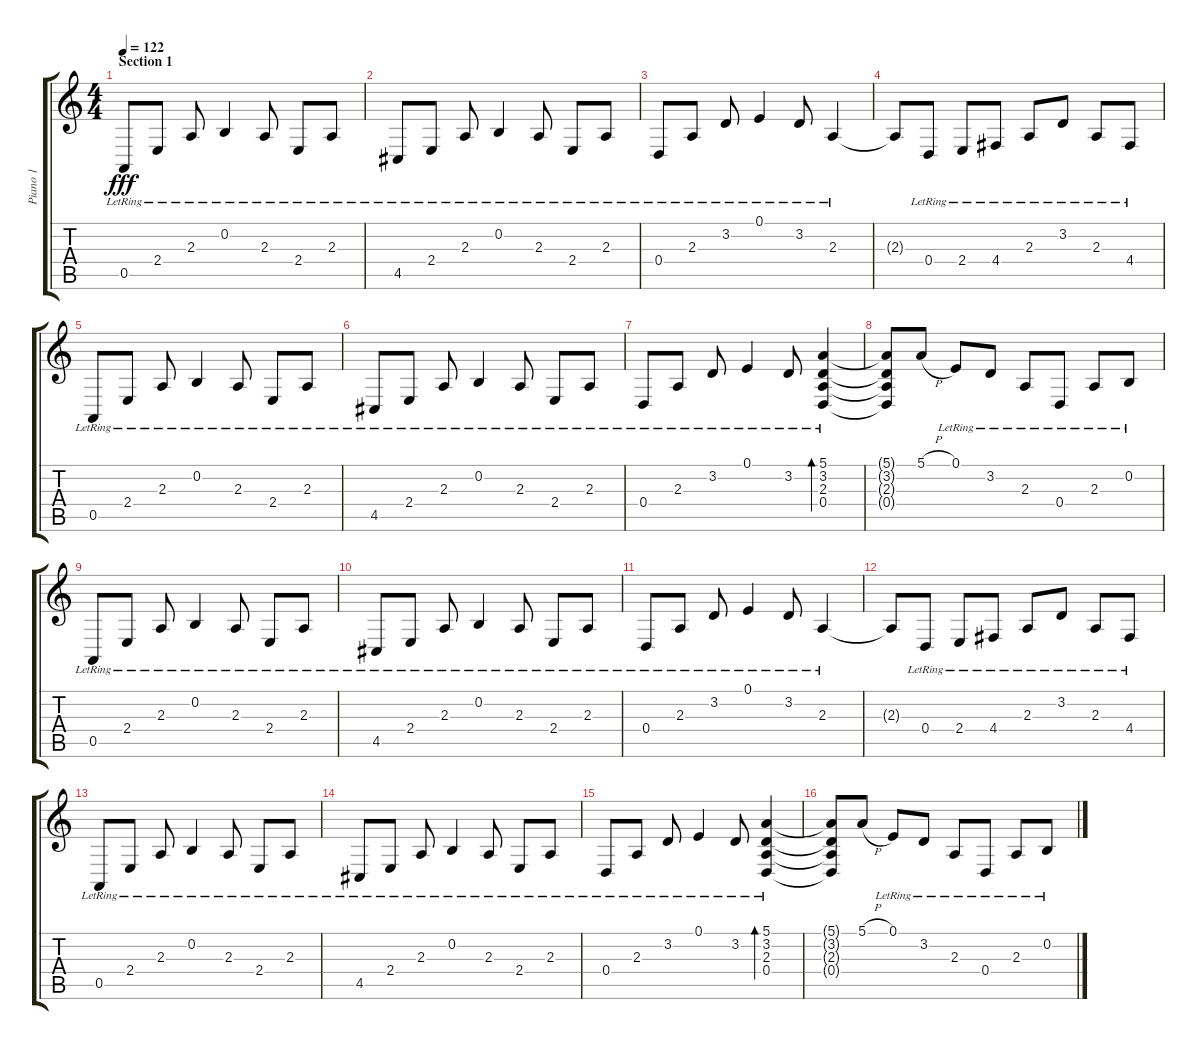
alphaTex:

\track ("Piano 1" "Piano 1") {instrument brightacousticpiano}
\staff {score tabs}
\tuning (E4 B3 G3 D3 A2 E2) {hide}
\ts (4 4)
\section ("" "Section 1")
\tempo 122
\clef g2
\ks c
0.5{lr}.8{dy fff} 2.4{lr}.8 2.3{lr}.8 0.2{lr}.4 2.3{lr}.8 2.4{lr}.8 2.3{lr}.8 |
4.5{lr}.8 2.4{lr}.8 2.3{lr}.8 0.2{lr}.4 2.3{lr}.8 2.4{lr}.8 2.3{lr}.8 |
0.4{lr}.8 2.3{lr}.8 3.2{lr}.8 0.1{lr}.4 3.2{lr}.8 2.3{lr}.4 |
2.3{t}.8 0.4{lr}.8 2.4{lr}.8 4.4{lr}.8 2.3{lr}.8 3.2{lr}.8 2.3{lr}.8 4.4{lr}.8 |
0.5{lr}.8 2.4{lr}.8 2.3{lr}.8 0.2{lr}.4 2.3{lr}.8 2.4{lr}.8 2.3{lr}.8 |
4.5{lr}.8 2.4{lr}.8 2.3{lr}.8 0.2{lr}.4 2.3{lr}.8 2.4{lr}.8 2.3{lr}.8 |
0.4{lr}.8 2.3{lr}.8 3.2{lr}.8 0.1{lr}.4 3.2{lr}.8 (5.1{lr} 3.2{lr} 2.3{lr} 0.4{lr}).4{bd 120} |
(5.1{t} 3.2{t} 2.3{t} 0.4{t}).8 5.1{h}.8 0.1{lr}.8 3.2{lr}.8 2.3{lr}.8 0.4{lr}.8 2.3{lr}.8 0.2{lr}.8 |
0.5{lr}.8 2.4{lr}.8 2.3{lr}.8 0.2{lr}.4 2.3{lr}.8 2.4{lr}.8 2.3{lr}.8 |
4.5{lr}.8 2.4{lr}.8 2.3{lr}.8 0.2{lr}.4 2.3{lr}.8 2.4{lr}.8 2.3{lr}.8 |
0.4{lr}.8 2.3{lr}.8 3.2{lr}.8 0.1{lr}.4 3.2{lr}.8 2.3{lr}.4 |
2.3{t}.8 0.4{lr}.8 2.4{lr}.8 4.4{lr}.8 2.3{lr}.8 3.2{lr}.8 2.3{lr}.8 4.4{lr}.8 |
0.5{lr}.8 2.4{lr}.8 2.3{lr}.8 0.2{lr}.4 2.3{lr}.8 2.4{lr}.8 2.3{lr}.8 |
4.5{lr}.8 2.4{lr}.8 2.3{lr}.8 0.2{lr}.4 2.3{lr}.8 2.4{lr}.8 2.3{lr}.8 |
0.4{lr}.8 2.3{lr}.8 3.2{lr}.8 0.1{lr}.4 3.2{lr}.8 (5.1{lr} 3.2{lr} 2.3{lr} 0.4{lr}).4{bd 120} |
(5.1{t} 3.2{t} 2.3{t} 0.4{t}).8 5.1{h}.8 0.1{lr}.8 3.2{lr}.8 2.3{lr}.8 0.4{lr}.8 2.3{lr}.8 0.2{lr}.8
